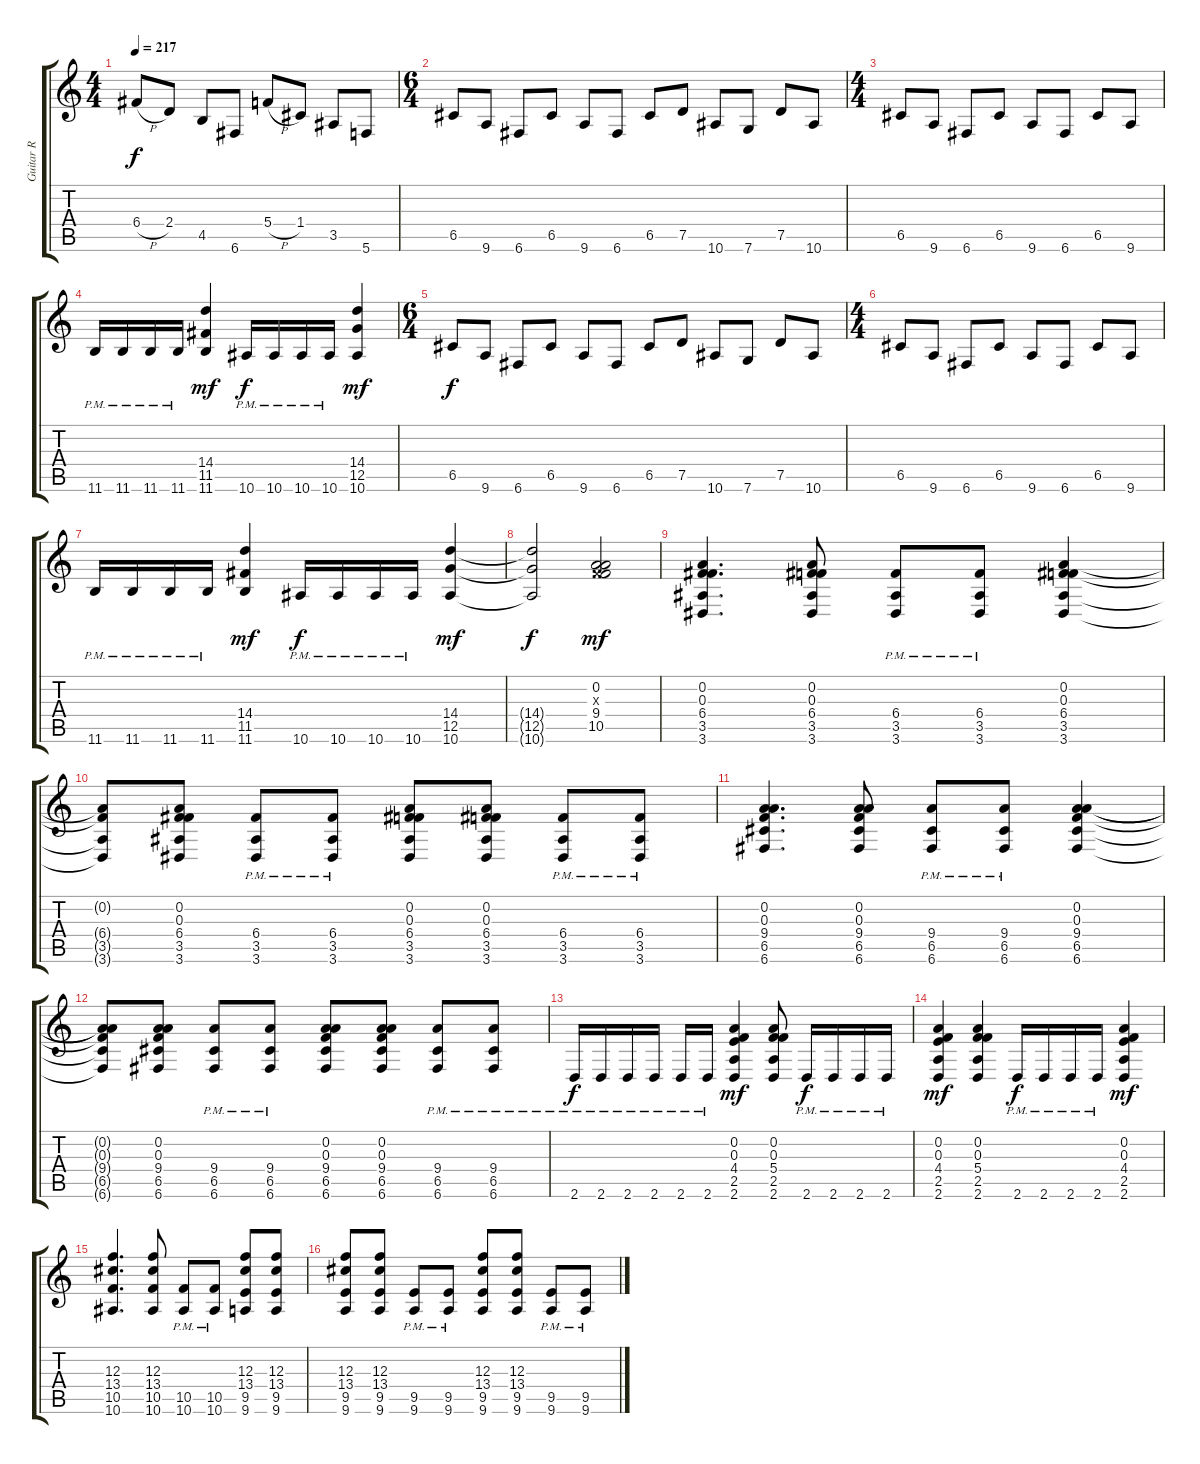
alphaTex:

\track ("Guitar R" "Guitar R") {instrument distortionguitar}
\staff {score tabs}
\tuning (D4 A3 F3 C3 G2 C2) {hide}
\ts (4 4)
\tempo 217
\clef g2
\ks c
6.4{h}.8{dy f} 2.4.8 4.5.8 6.6.8 5.4{h}.8 1.4.8 3.5.8 5.6.8 |
\ts (6 4)
6.5.8 9.6.8 6.6.8 6.5.8 9.6.8 6.6.8 6.5.8 7.5.8 10.6.8 7.6.8 7.5.8 10.6.8 |
\ts (4 4)
6.5.8 9.6.8 6.6.8 6.5.8 9.6.8 6.6.8 6.5.8 9.6.8 |
11.6{pm}.16 11.6{pm}.16 11.6{pm}.16 11.6{pm}.16 (14.4 11.5 11.6).4{dy mf} 10.6{pm}.16{dy f} 10.6{pm}.16 10.6{pm}.16 10.6{pm}.16 (14.4 12.5 10.6).4{dy mf} |
\ts (6 4)
6.5.8{dy f} 9.6.8 6.6.8 6.5.8 9.6.8 6.6.8 6.5.8 7.5.8 10.6.8 7.6.8 7.5.8 10.6.8 |
\ts (4 4)
6.5.8 9.6.8 6.6.8 6.5.8 9.6.8 6.6.8 6.5.8 9.6.8 |
11.6{pm}.16 11.6{pm}.16 11.6{pm}.16 11.6{pm}.16 (14.4 11.5 11.6).4{dy mf} 10.6{pm}.16{dy f} 10.6{pm}.16 10.6{pm}.16 10.6{pm}.16 (14.4 12.5 10.6).4{dy mf} |
(14.4{t} 12.5{t} 10.6{t}).2{dy f} (0.2 0.3{x} 9.4 10.5).2{dy mf} |
(0.2 0.3 6.4 3.5 3.6).4{d} (0.2 0.3 6.4 3.5 3.6).8 (6.4{pm} 3.5{pm} 3.6{pm}).8 (6.4{pm} 3.5{pm} 3.6{pm}).8 (0.2 0.3 6.4 3.5 3.6).4 |
(0.2{t} 6.4{t} 3.5{t} 3.6{t}).8 (0.2 0.3 6.4 3.5 3.6).8 (6.4{pm} 3.5{pm} 3.6{pm}).8 (6.4{pm} 3.5{pm} 3.6{pm}).8 (0.2 0.3 6.4 3.5 3.6).8 (0.2 0.3 6.4 3.5 3.6).8 (6.4{pm} 3.5{pm} 3.6{pm}).8 (6.4{pm} 3.5{pm} 3.6{pm}).8 |
(0.2 0.3 9.4 6.5 6.6).4{d} (0.2 0.3 9.4 6.5 6.6).8 (9.4{pm} 6.5{pm} 6.6{pm}).8 (9.4{pm} 6.5{pm} 6.6{pm}).8 (0.2 0.3 9.4 6.5 6.6).4 |
(0.2{t} 0.3{t} 9.4{t} 6.5{t} 6.6{t}).8 (0.2 0.3 9.4 6.5 6.6).8 (9.4{pm} 6.5{pm} 6.6{pm}).8 (9.4{pm} 6.5{pm} 6.6{pm}).8 (0.2 0.3 9.4 6.5 6.6).8 (0.2 0.3 9.4 6.5 6.6).8 (9.4{pm} 6.5{pm} 6.6{pm}).8 (9.4{pm} 6.5{pm} 6.6{pm}).8 |
2.6{pm}.16{dy f} 2.6{pm}.16 2.6{pm}.16 2.6{pm}.16 2.6{pm}.16 2.6{pm}.16 (0.2 0.3 4.4 2.5 2.6).4{dy mf} (0.2 0.3 5.4 2.5 2.6).8 2.6{pm}.16{dy f} 2.6{pm}.16 2.6{pm}.16 2.6{pm}.16 |
(0.2 0.3 4.4 2.5 2.6).4{dy mf} (0.2 0.3 5.4 2.5 2.6).4 2.6{pm}.16{dy f} 2.6{pm}.16 2.6{pm}.16 2.6{pm}.16 (0.2 0.3 4.4 2.5 2.6).4{dy mf} |
(12.3 13.4 10.5 10.6).4{d} (12.3 13.4 10.5 10.6).8 (10.5{pm} 10.6{pm}).8 (10.5{pm} 10.6{pm}).8 (12.3 13.4 9.5 9.6).8 (12.3 13.4 9.5 9.6).8 |
(12.3 13.4 9.5 9.6).8 (12.3 13.4 9.5 9.6).8 (9.5{pm} 9.6{pm}).8 (9.5{pm} 9.6{pm}).8 (12.3 13.4 9.5 9.6).8 (12.3 13.4 9.5 9.6).8 (9.5{pm} 9.6{pm}).8 (9.5{pm} 9.6{pm}).8
